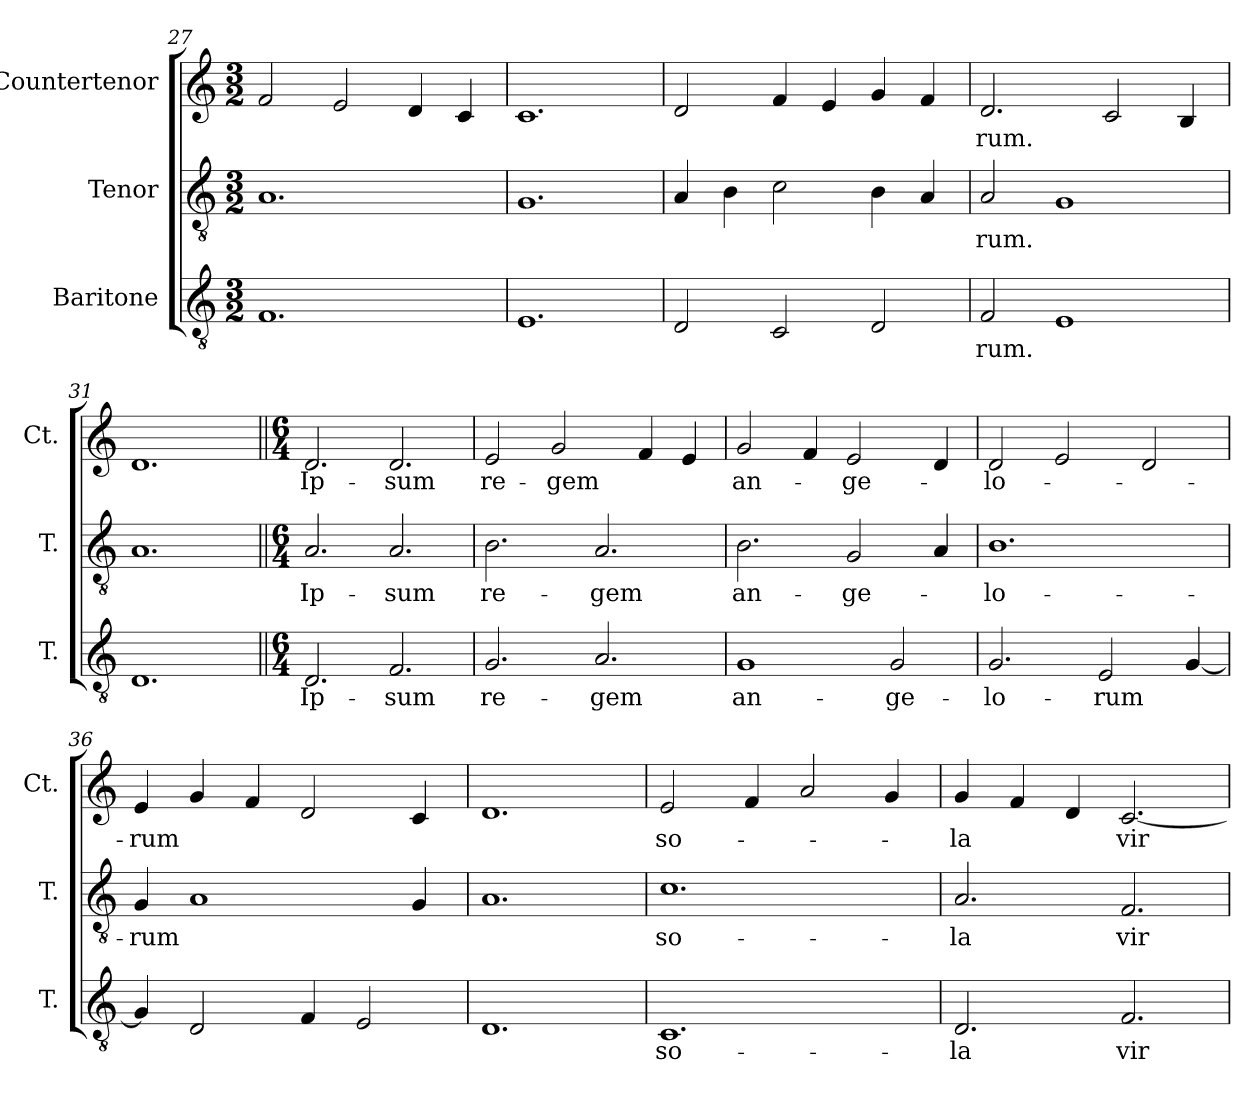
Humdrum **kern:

**kern	**text	**kern	**text	**kern	**text
*part3	*part3	*part2	*part2	*part1	*part1
*staff3	*staff3	*staff2	*staff2	*staff1	*staff1
*I"Baritone	*	*I"Tenor	*	*I"Countertenor	*
*I'T.	*	*I'T.	*	*I'Ct.	*
*clefGv2	*	*clefGv2	*	*clefG2	*
*ITrd7c12	*	*ITrd7c12	*	*	*
*k[]	*	*k[]	*	*k[]	*
*C:	*	*C:	*	*C:	*
*M3/2	*	*M3/2	*	*M3/2	*
=27	=27	=27	=27	=27	=27
1.FFi	.	1.AAi	.	2fi/	.
.	.	.	.	2ei/	.
.	.	.	.	4di/	.
.	.	.	.	4ci/	.
=28	=28	=28	=28	=28	=28
1.EEi	.	1.GGi	.	1.ci	.
!!LO:PB:g=z
=29	=29	=29	=29	=29	=29
2DDi/	.	4AAi/	.	2di/	.
.	.	4BBi\	.	.	.
2CCi/	.	2Ci\	.	4fi/	.
.	.	.	.	4ei/	.
2DDi/	.	4BBi\	.	4gi/	.
.	.	4AAi/	.	4fi/	.
=30	=30	=30	=30	=30	=30
!	!LO:LY:b:color=#000000	!	!	!	!
!	!	!	!LO:LY:b:color=#000000	!	!
!	!	!	!	!	!LO:LY:b:color=#000000
2FFi/	-rum.	2AAi/	-rum.	2.di/	-rum.
1EEi	.	1GGi	.	.	.
.	.	.	.	2ci/	.
.	.	.	.	4Bi/	.
=31	=31	=31	=31	=31	=31
1.DDi	.	1.AAi	.	1.di	.
!!LO:LB:g=z
=32||	=32||	=32||	=32||	=32||	=32||
*M6/4	*	*M6/4	*	*M6/4	*
!	!LO:LY:b:color=#000000	!	!	!	!
!	!	!	!LO:LY:b:color=#000000	!	!
!	!	!	!	!	!LO:LY:b:color=#000000
2.DDi/	Ip-	2.AAi/	Ip-	2.di/	Ip-
!	!LO:LY:b:color=#000000	!	!	!	!
!	!	!	!LO:LY:b:color=#000000	!	!
!	!	!	!	!	!LO:LY:b:color=#000000
2.FFi/	-sum	2.AAi/	-sum	2.di/	-sum
=33	=33	=33	=33	=33	=33
!	!LO:LY:b:color=#000000	!	!	!	!
!	!	!	!LO:LY:b:color=#000000	!	!
!	!	!	!	!	!LO:LY:b:color=#000000
2.GGi/	re-	2.BBi\	re-	2ei/	re-
!	!	!	!	!	!LO:LY:b:color=#000000
.	.	.	.	2gi/	-gem
!	!LO:LY:b:color=#000000	!	!	!	!
!	!	!	!LO:LY:b:color=#000000	!	!
2.AAi/	-gem	2.AAi/	-gem	.	.
.	.	.	.	4fi/	.
.	.	.	.	4ei/	.
=34	=34	=34	=34	=34	=34
!	!LO:LY:b:color=#000000	!	!	!	!
!	!	!	!LO:LY:b:color=#000000	!	!
!	!	!	!	!	!LO:LY:b:color=#000000
1GGi	an-	2.BBi\	an-	2gi/	an-
.	.	.	.	4fi/	.
!	!	!	!LO:LY:b:color=#000000	!	!
!	!	!	!	!	!LO:LY:b:color=#000000
.	.	2GGi/	-ge-	2ei/	-ge-
!	!LO:LY:b:color=#000000	!	!	!	!
2GGi/	-ge-	.	.	.	.
.	.	4AAi/	.	4di/	.
=35	=35	=35	=35	=35	=35
!	!LO:LY:b:color=#000000	!	!	!	!
!	!	!	!LO:LY:b:color=#000000	!	!
!	!	!	!	!	!LO:LY:b:color=#000000
2.GGi/	-lo-	1.BBi	-lo-	2di/	-lo-
.	.	.	.	2ei/	.
!	!LO:LY:b:color=#000000	!	!	!	!
2EEi/	-rum	.	.	.	.
.	.	.	.	2di/	.
[4GGi/	.	.	.	.	.
!!LO:LB:g=z
=36	=36	=36	=36	=36	=36
!	!	!	!LO:LY:b:color=#000000	!	!
!	!	!	!	!	!LO:LY:b:color=#000000
4GGi/]	.	4GGi/	-rum	4ei/	-rum
2DDi/	.	1AAi	.	4gi/	.
.	.	.	.	4fi/	.
4FFi/	.	.	.	2di/	.
2EEi/	.	.	.	.	.
.	.	4GGi/	.	4ci/	.
=37	=37	=37	=37	=37	=37
1.DDi	.	1.AAi	.	1.di	.
=38	=38	=38	=38	=38	=38
!	!LO:LY:b:color=#000000	!	!	!	!
!	!	!	!LO:LY:b:color=#000000	!	!
!	!	!	!	!	!LO:LY:b:color=#000000
1.CCi	so-	1.Ci	so-	2ei/	so-
.	.	.	.	4fi/	.
.	.	.	.	2ai/	.
.	.	.	.	4gi/	.
=39	=39	=39	=39	=39	=39
!	!LO:LY:b:color=#000000	!	!	!	!
!	!	!	!LO:LY:b:color=#000000	!	!
!	!	!	!	!	!LO:LY:b:color=#000000
2.DDi/	-la	2.AAi/	-la	4gi/	-la
.	.	.	.	4fi/	.
.	.	.	.	4di/	.
!	!LO:LY:b:color=#000000	!	!	!	!
!	!	!	!LO:LY:b:color=#000000	!	!
!	!	!	!	!	!LO:LY:b:color=#000000
2.FFi/	vir-	2.FFi/	vir-	[2.ci/	vir-
=	=	=	=	=	=
*-	*-	*-	*-	*-	*-
